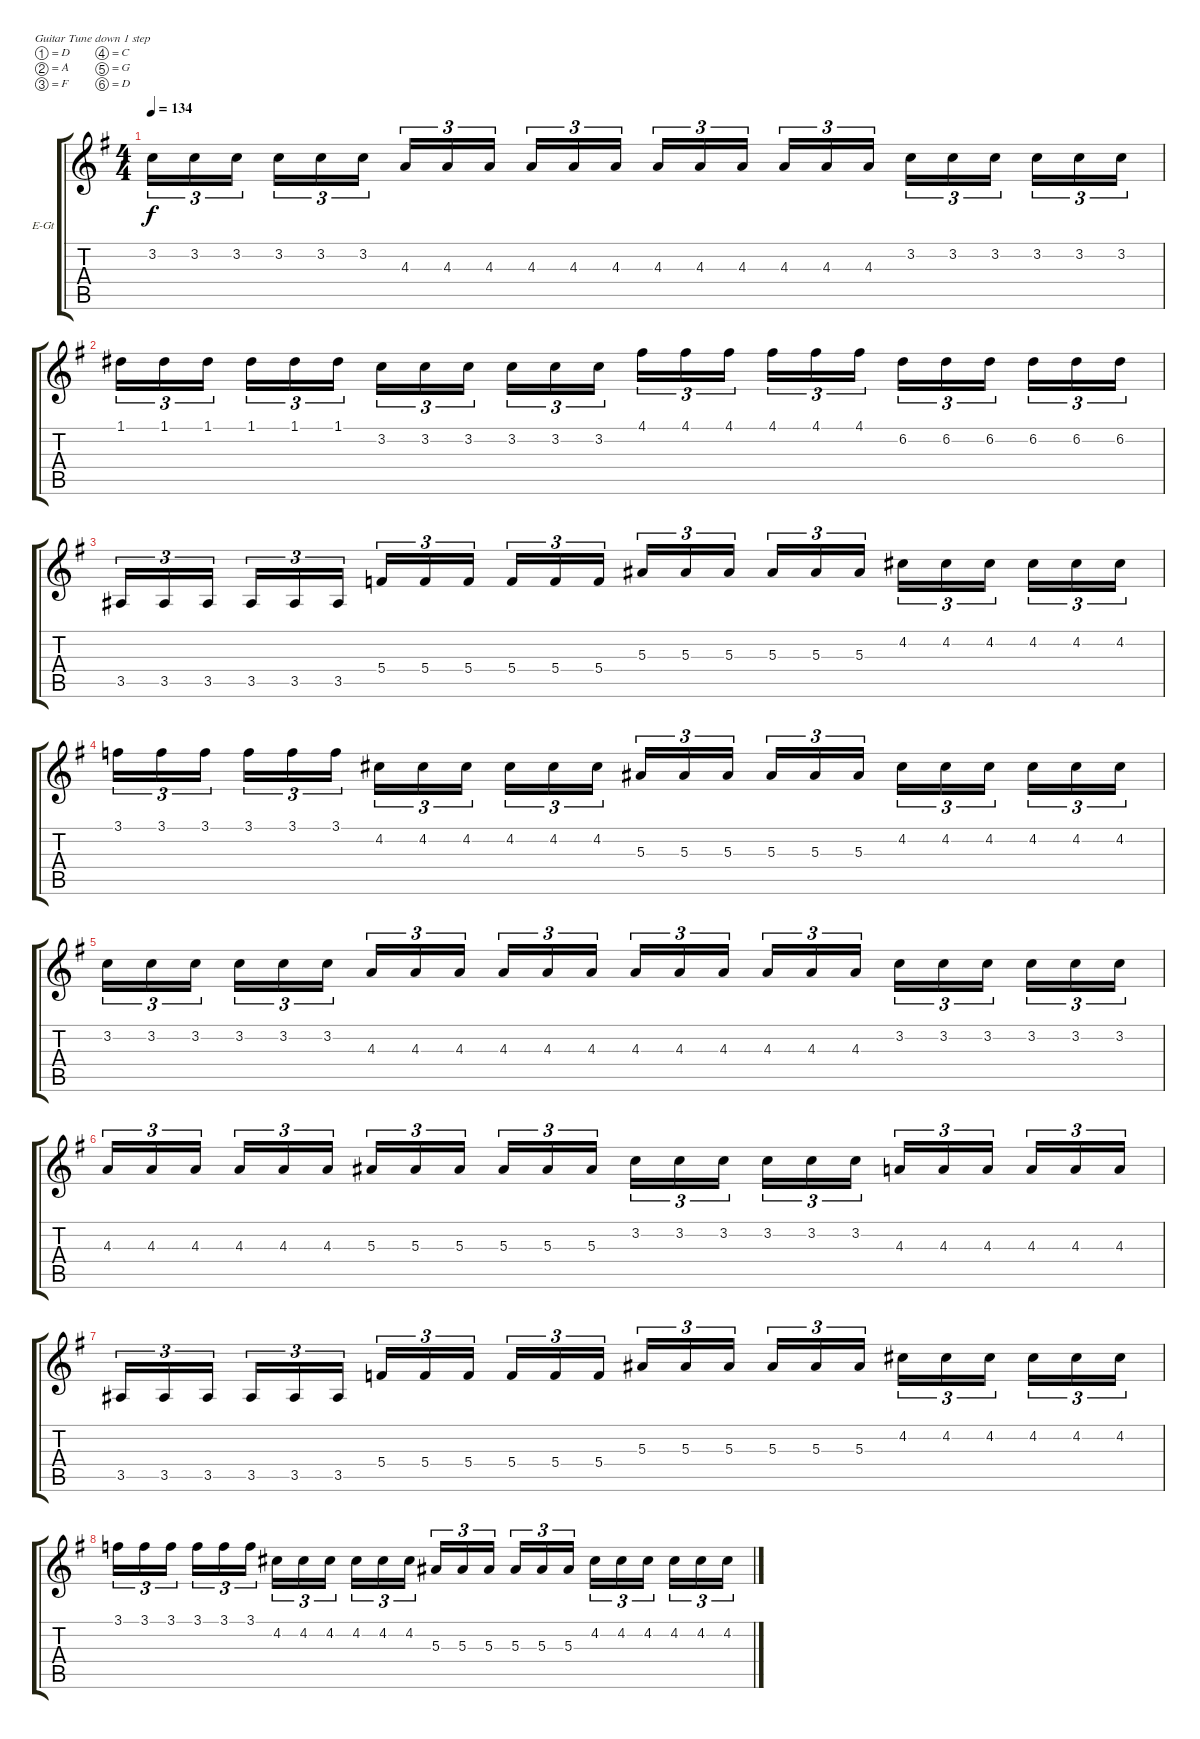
\bracketExtendMode groupsimilarinstruments
\firstSystemTrackNameOrientation horizontal
\otherSystemsTrackNameOrientation horizontal
\track ("Rhytm-guitar - Silenoz (fix)" "E-Gt") {instrument distortionguitar}
\staff {score tabs}
\tuning (D4 A3 F3 C3 G2 D2)
\ts (4 4)
\tempo 134
\clef g2
\ks g
3.2.16{tu (3 2) dy f} 3.2.16{tu (3 2)} 3.2.16{tu (3 2)} 3.2.16{tu (3 2)} 3.2.16{tu (3 2)} 3.2.16{tu (3 2)} 4.3.16{tu (3 2)} 4.3.16{tu (3 2)} 4.3.16{tu (3 2)} 4.3.16{tu (3 2)} 4.3.16{tu (3 2)} 4.3.16{tu (3 2)} 4.3.16{tu (3 2)} 4.3.16{tu (3 2)} 4.3.16{tu (3 2)} 4.3.16{tu (3 2)} 4.3.16{tu (3 2)} 4.3.16{tu (3 2)} 3.2.16{tu (3 2)} 3.2.16{tu (3 2)} 3.2.16{tu (3 2)} 3.2.16{tu (3 2)} 3.2.16{tu (3 2)} 3.2.16{tu (3 2)} |
1.1.16{tu (3 2)} 1.1.16{tu (3 2)} 1.1.16{tu (3 2)} 1.1.16{tu (3 2)} 1.1.16{tu (3 2)} 1.1.16{tu (3 2)} 3.2.16{tu (3 2)} 3.2.16{tu (3 2)} 3.2.16{tu (3 2)} 3.2.16{tu (3 2)} 3.2.16{tu (3 2)} 3.2.16{tu (3 2)} 4.1.16{tu (3 2)} 4.1.16{tu (3 2)} 4.1.16{tu (3 2)} 4.1.16{tu (3 2)} 4.1.16{tu (3 2)} 4.1.16{tu (3 2)} 6.2.16{tu (3 2)} 6.2.16{tu (3 2)} 6.2.16{tu (3 2)} 6.2.16{tu (3 2)} 6.2.16{tu (3 2)} 6.2.16{tu (3 2)} |
3.5.16{tu (3 2)} 3.5.16{tu (3 2)} 3.5.16{tu (3 2)} 3.5.16{tu (3 2)} 3.5.16{tu (3 2)} 3.5.16{tu (3 2)} 5.4.16{tu (3 2)} 5.4.16{tu (3 2)} 5.4.16{tu (3 2)} 5.4.16{tu (3 2)} 5.4.16{tu (3 2)} 5.4.16{tu (3 2)} 5.3.16{tu (3 2)} 5.3.16{tu (3 2)} 5.3.16{tu (3 2)} 5.3.16{tu (3 2)} 5.3.16{tu (3 2)} 5.3.16{tu (3 2)} 4.2.16{tu (3 2)} 4.2.16{tu (3 2)} 4.2.16{tu (3 2)} 4.2.16{tu (3 2)} 4.2.16{tu (3 2)} 4.2.16{tu (3 2)} |
3.1.16{tu (3 2)} 3.1.16{tu (3 2)} 3.1.16{tu (3 2)} 3.1.16{tu (3 2)} 3.1.16{tu (3 2)} 3.1.16{tu (3 2)} 4.2.16{tu (3 2)} 4.2.16{tu (3 2)} 4.2.16{tu (3 2)} 4.2.16{tu (3 2)} 4.2.16{tu (3 2)} 4.2.16{tu (3 2)} 5.3.16{tu (3 2)} 5.3.16{tu (3 2)} 5.3.16{tu (3 2)} 5.3.16{tu (3 2)} 5.3.16{tu (3 2)} 5.3.16{tu (3 2)} 4.2.16{tu (3 2)} 4.2.16{tu (3 2)} 4.2.16{tu (3 2)} 4.2.16{tu (3 2)} 4.2.16{tu (3 2)} 4.2.16{tu (3 2)} |
3.2.16{tu (3 2)} 3.2.16{tu (3 2)} 3.2.16{tu (3 2)} 3.2.16{tu (3 2)} 3.2.16{tu (3 2)} 3.2.16{tu (3 2)} 4.3.16{tu (3 2)} 4.3.16{tu (3 2)} 4.3.16{tu (3 2)} 4.3.16{tu (3 2)} 4.3.16{tu (3 2)} 4.3.16{tu (3 2)} 4.3.16{tu (3 2)} 4.3.16{tu (3 2)} 4.3.16{tu (3 2)} 4.3.16{tu (3 2)} 4.3.16{tu (3 2)} 4.3.16{tu (3 2)} 3.2.16{tu (3 2)} 3.2.16{tu (3 2)} 3.2.16{tu (3 2)} 3.2.16{tu (3 2)} 3.2.16{tu (3 2)} 3.2.16{tu (3 2)} |
4.3.16{tu (3 2)} 4.3.16{tu (3 2)} 4.3.16{tu (3 2)} 4.3.16{tu (3 2)} 4.3.16{tu (3 2)} 4.3.16{tu (3 2)} 5.3.16{tu (3 2)} 5.3.16{tu (3 2)} 5.3.16{tu (3 2)} 5.3.16{tu (3 2)} 5.3.16{tu (3 2)} 5.3.16{tu (3 2)} 3.2.16{tu (3 2)} 3.2.16{tu (3 2)} 3.2.16{tu (3 2)} 3.2.16{tu (3 2)} 3.2.16{tu (3 2)} 3.2.16{tu (3 2)} 4.3.16{tu (3 2)} 4.3.16{tu (3 2)} 4.3.16{tu (3 2)} 4.3.16{tu (3 2)} 4.3.16{tu (3 2)} 4.3.16{tu (3 2)} |
3.5.16{tu (3 2)} 3.5.16{tu (3 2)} 3.5.16{tu (3 2)} 3.5.16{tu (3 2)} 3.5.16{tu (3 2)} 3.5.16{tu (3 2)} 5.4.16{tu (3 2)} 5.4.16{tu (3 2)} 5.4.16{tu (3 2)} 5.4.16{tu (3 2)} 5.4.16{tu (3 2)} 5.4.16{tu (3 2)} 5.3.16{tu (3 2)} 5.3.16{tu (3 2)} 5.3.16{tu (3 2)} 5.3.16{tu (3 2)} 5.3.16{tu (3 2)} 5.3.16{tu (3 2)} 4.2.16{tu (3 2)} 4.2.16{tu (3 2)} 4.2.16{tu (3 2)} 4.2.16{tu (3 2)} 4.2.16{tu (3 2)} 4.2.16{tu (3 2)} |
3.1.16{tu (3 2)} 3.1.16{tu (3 2)} 3.1.16{tu (3 2)} 3.1.16{tu (3 2)} 3.1.16{tu (3 2)} 3.1.16{tu (3 2)} 4.2.16{tu (3 2)} 4.2.16{tu (3 2)} 4.2.16{tu (3 2)} 4.2.16{tu (3 2)} 4.2.16{tu (3 2)} 4.2.16{tu (3 2)} 5.3.16{tu (3 2)} 5.3.16{tu (3 2)} 5.3.16{tu (3 2)} 5.3.16{tu (3 2)} 5.3.16{tu (3 2)} 5.3.16{tu (3 2)} 4.2.16{tu (3 2)} 4.2.16{tu (3 2)} 4.2.16{tu (3 2)} 4.2.16{tu (3 2)} 4.2.16{tu (3 2)} 4.2.16{tu (3 2)}
